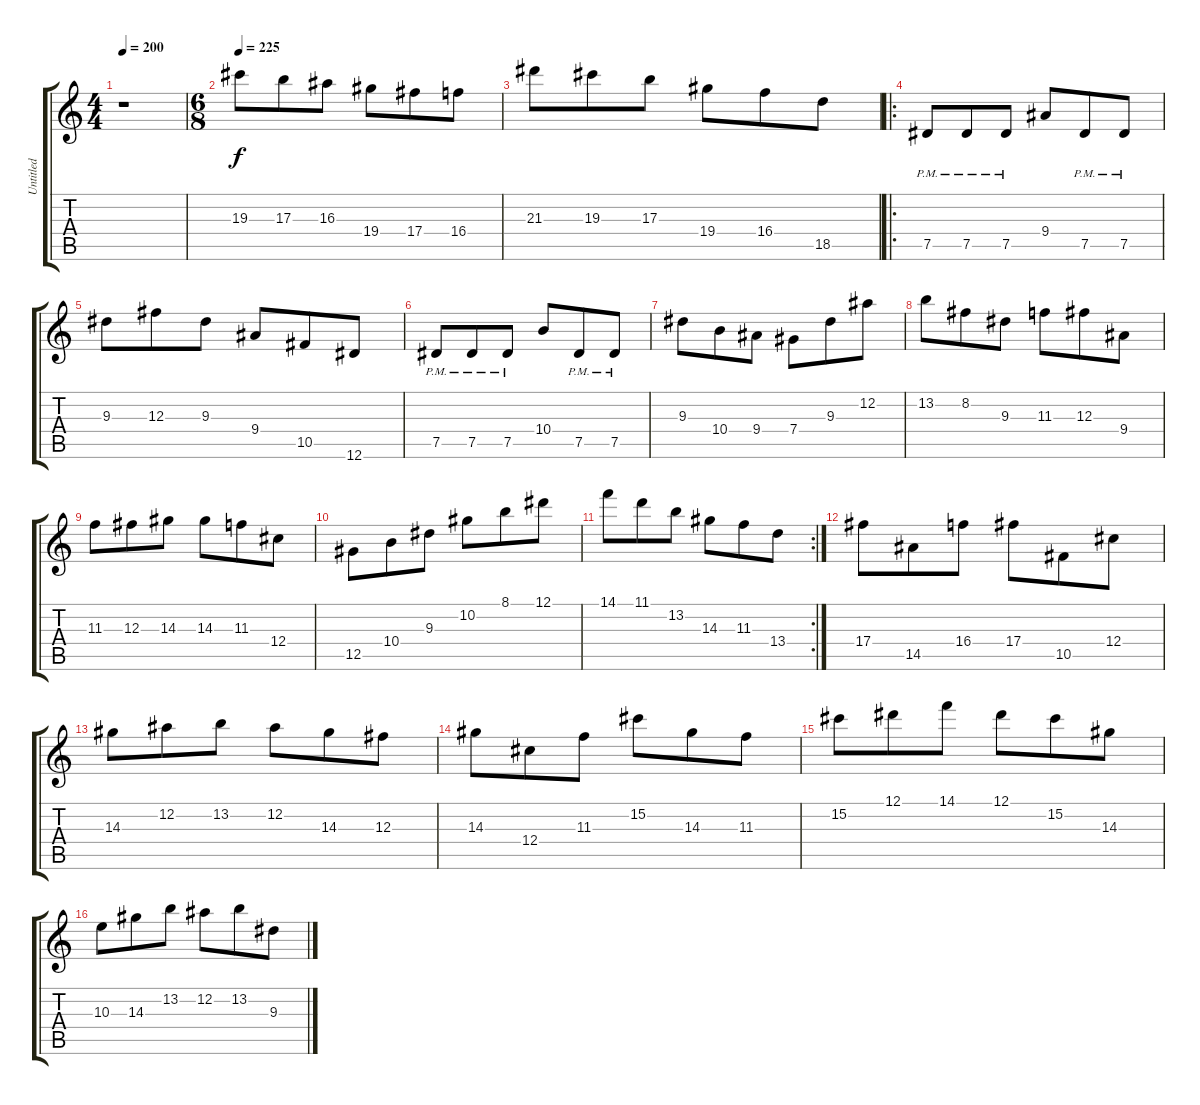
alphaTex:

\track ("Untitled" "Untitled") {instrument distortionguitar}
\staff {score tabs}
\tuning (Eb4 Bb3 Gb3 Db3 Ab2 Eb2) {hide}
\ts (4 4)
\tempo 200
\clef g2
\ks c
r.1{dy f} |
\ts (6 8)
\tempo 225
19.3.8 17.3.8 16.3.8 19.4.8 17.4.8 16.4.8 |
21.3.8 19.3.8 17.3.8 19.4.8 16.4.8 18.5.8 |
\ro
7.5{pm}.8 7.5{pm}.8 7.5{pm}.8 9.4.8 7.5{pm}.8 7.5{pm}.8 |
9.3.8 12.3.8 9.3.8 9.4.8 10.5.8 12.6.8 |
7.5{pm}.8 7.5{pm}.8 7.5{pm}.8 10.4.8 7.5{pm}.8 7.5{pm}.8 |
9.3.8 10.4.8 9.4.8 7.4.8 9.3.8 12.2.8 |
13.2.8 8.2.8 9.3.8 11.3.8 12.3.8 9.4.8 |
11.3.8 12.3.8 14.3.8 14.3.8 11.3.8 12.4.8 |
12.5.8 10.4.8 9.3.8 10.2.8 8.1.8 12.1.8 |
\rc 2
14.1.8 11.1.8 13.2.8 14.3.8 11.3.8 13.4.8 |
17.4.8 14.5.8 16.4.8 17.4.8 10.5.8 12.4.8 |
14.3.8 12.2.8 13.2.8 12.2.8 14.3.8 12.3.8 |
14.3.8 12.4.8 11.3.8 15.2.8 14.3.8 11.3.8 |
15.2.8 12.1.8 14.1.8 12.1.8 15.2.8 14.3.8 |
10.3.8 14.3.8 13.2.8 12.2.8 13.2.8 9.3.8
